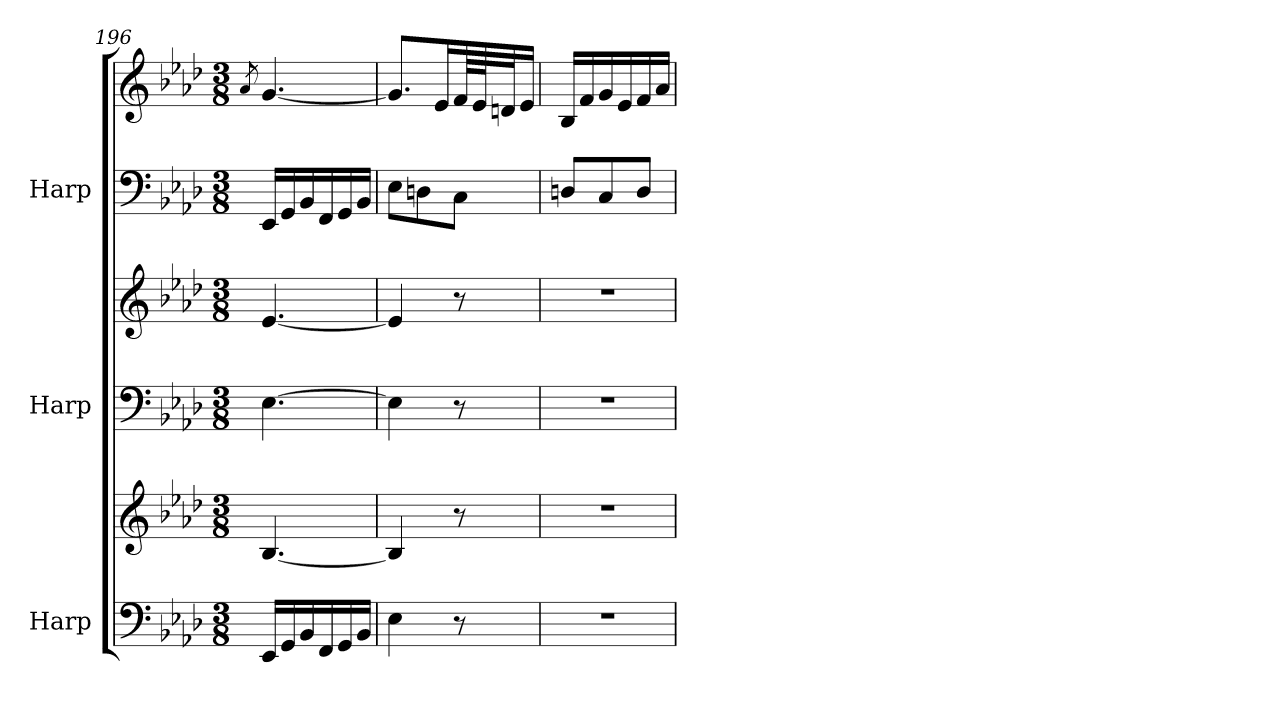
**kern	**kern	**kern	**kern	**kern	**kern
*part3	*part3	*part2	*part2	*part1	*part1
*staff6	*staff5	*staff4	*staff3	*staff2	*staff1
*I"Harp	*	*I"Harp	*	*I"Harp	*
*I'Hp	*	*I'Hp	*	*I'Hp	*
*clefF4	*clefG2	*clefF4	*clefG2	*clefF4	*clefG2
*k[b-e-a-d-]	*k[b-e-a-d-]	*k[b-e-a-d-]	*k[b-e-a-d-]	*k[b-e-a-d-]	*k[b-e-a-d-]
*M3/8	*M3/8	*M3/8	*M3/8	*M3/8	*M3/8
=196	=196	=196	=196	=196	=196
.	.	.	.	.	8qa-/
16EE-/LL	[4.B-/	[4.E-\	[4.e-/	16EE-/LL	[4.g/
16GG/	.	.	.	16GG/	.
16BB-/	.	.	.	16BB-/	.
16FF/	.	.	.	16FF/	.
16GG/	.	.	.	16GG/	.
16BB-/JJ	.	.	.	16BB-/JJ	.
=197	=197	=197	=197	=197	=197
4E-\	4B-/]	4E-\]	4e-/]	8E-\L	8.g/L]
.	.	.	.	8Dn\	.
.	.	.	.	.	16e-/L
8r	8r	8r	8r	8C\J	64f/LL
.	.	.	.	.	64e-/J
.	.	.	.	.	32dn/J
.	.	.	.	.	16e-/JJ
=198	=198	=198	=198	=198	=198
4.r	4.r	4.r	4.r	8Dn/L	16B-/LL
.	.	.	.	.	16f/
.	.	.	.	8C/	16g/
.	.	.	.	.	16e-/
.	.	.	.	8D/J	16f/
.	.	.	.	.	16a-/JJ
=	=	=	=	=	=
*-	*-	*-	*-	*-	*-
